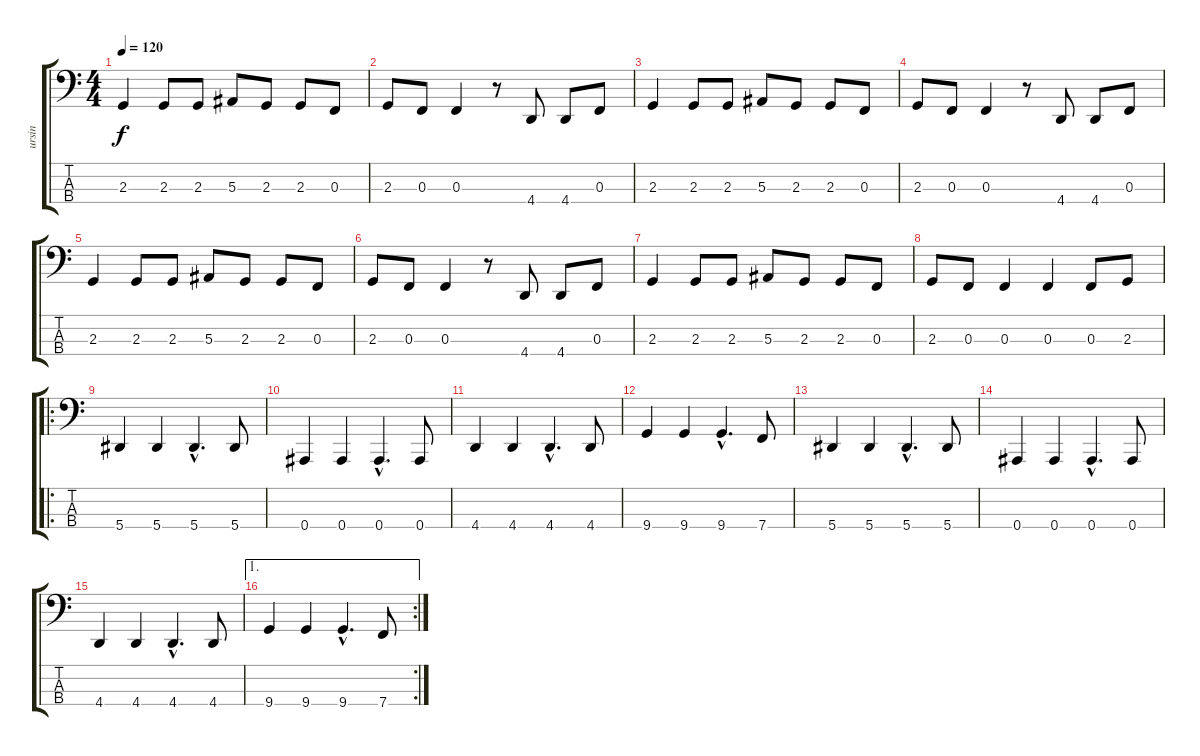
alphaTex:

\track ("ursin" "ursin") {instrument electricbassfinger}
\staff {score tabs}
\tuning (Eb2 Bb1 F1 Bb0) {hide}
\ts (4 4)
\tempo 120
\clef f4
\ks c
2.3.4{dy f} 2.3.8 2.3.8 5.3.8 2.3.8 2.3.8 0.3.8 |
2.3.8 0.3.8 0.3.4 r.8 4.4.8 4.4.8 0.3.8 |
2.3.4 2.3.8 2.3.8 5.3.8 2.3.8 2.3.8 0.3.8 |
2.3.8 0.3.8 0.3.4 r.8 4.4.8 4.4.8 0.3.8 |
2.3.4 2.3.8 2.3.8 5.3.8 2.3.8 2.3.8 0.3.8 |
2.3.8 0.3.8 0.3.4 r.8 4.4.8 4.4.8 0.3.8 |
2.3.4 2.3.8 2.3.8 5.3.8 2.3.8 2.3.8 0.3.8 |
2.3.8 0.3.8 0.3.4 0.3.4 0.3.8 2.3.8 |
\ro
5.4.4 5.4.4 5.4{hac}.4{d} 5.4.8 |
0.4.4 0.4.4 0.4{hac}.4{d} 0.4.8 |
4.4.4 4.4.4 4.4{hac}.4{d} 4.4.8 |
9.4.4 9.4.4 9.4{hac}.4{d} 7.4.8 |
5.4.4 5.4.4 5.4{hac}.4{d} 5.4.8 |
0.4.4 0.4.4 0.4{hac}.4{d} 0.4.8 |
4.4.4 4.4.4 4.4{hac}.4{d} 4.4.8 |
\ae 1
\rc 2
9.4.4 9.4.4 9.4{hac}.4{d} 7.4.8
